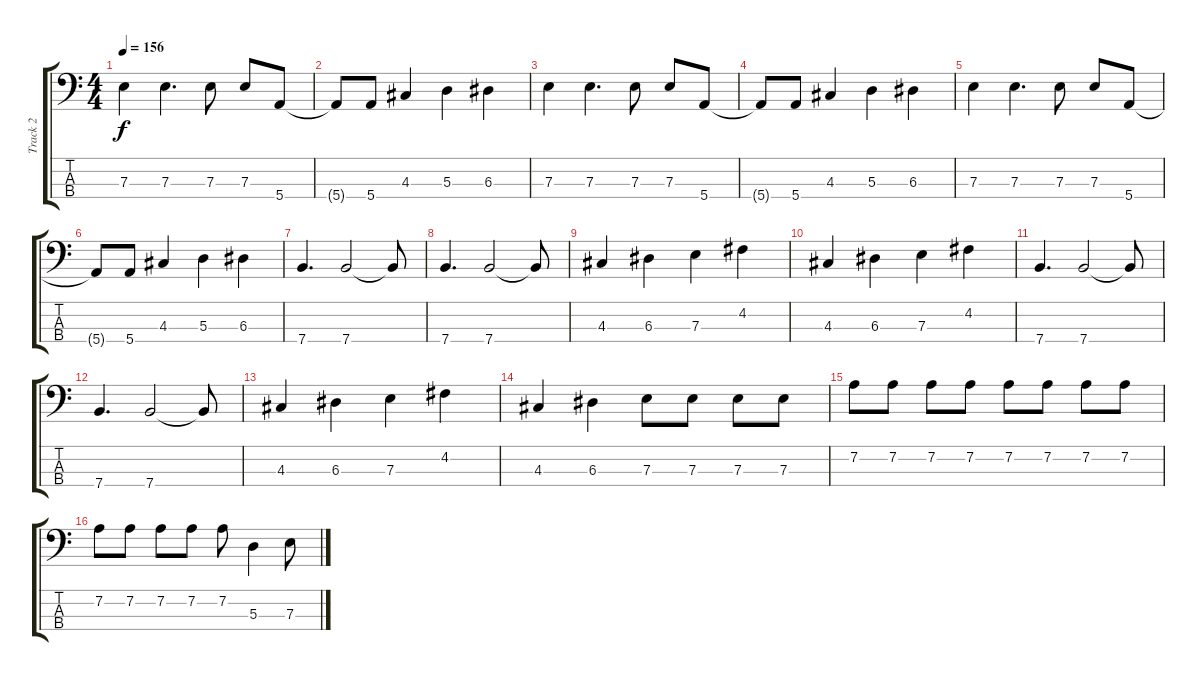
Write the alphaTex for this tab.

\track ("Track 2" "Track 2") {instrument electricbassfinger}
\staff {score tabs}
\tuning (G2 D2 A1 E1) {hide}
\ts (4 4)
\tempo 156
\clef f4
\ks c
7.3.4{dy f} 7.3.4{d} 7.3.8 7.3.8 5.4.8 |
5.4{t}.8 5.4.8 4.3.4 5.3.4 6.3.4 |
7.3.4 7.3.4{d} 7.3.8 7.3.8 5.4.8 |
5.4{t}.8 5.4.8 4.3.4 5.3.4 6.3.4 |
7.3.4 7.3.4{d} 7.3.8 7.3.8 5.4.8 |
5.4{t}.8 5.4.8 4.3.4 5.3.4 6.3.4 |
7.4.4{d} 7.4.2 7.4{t}.8 |
7.4.4{d} 7.4.2 7.4{t}.8 |
4.3.4 6.3.4 7.3.4 4.2.4 |
4.3.4 6.3.4 7.3.4 4.2.4 |
7.4.4{d} 7.4.2 7.4{t}.8 |
7.4.4{d} 7.4.2 7.4{t}.8 |
4.3.4 6.3.4 7.3.4 4.2.4 |
4.3.4 6.3.4 7.3.8 7.3.8 7.3.8 7.3.8 |
7.2.8 7.2.8 7.2.8 7.2.8 7.2.8 7.2.8 7.2.8 7.2.8 |
7.2.8 7.2.8 7.2.8 7.2.8 7.2.8 5.3.4 7.3.8
